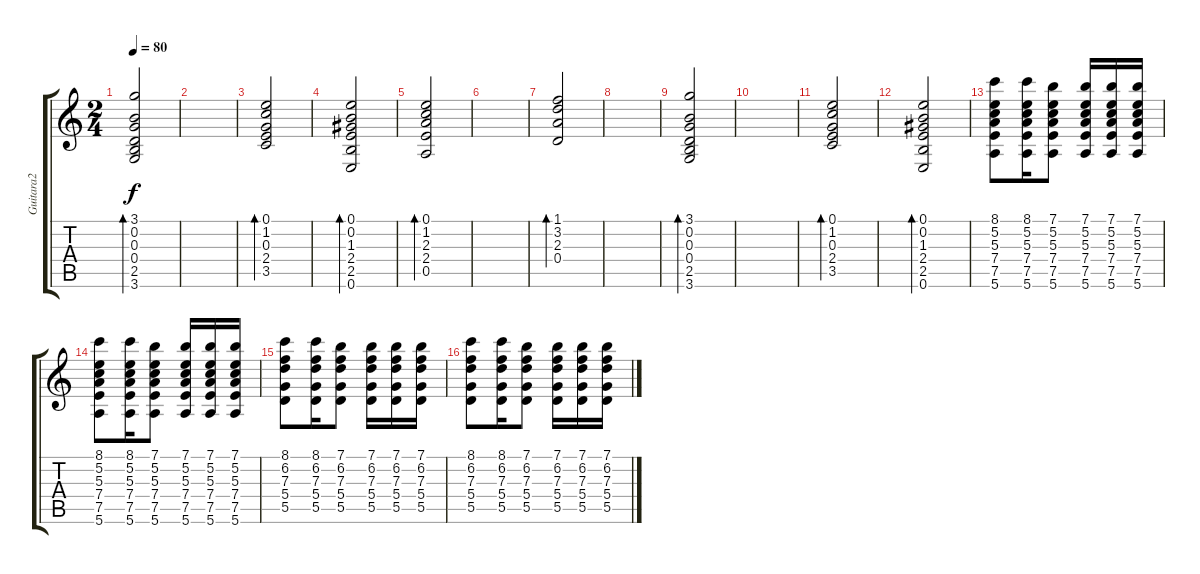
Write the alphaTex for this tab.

\track ("Guitara2" "Guitara2") {instrument acousticguitarnylon}
\staff {score tabs}
\tuning (E4 B3 G3 D3 A2 E2) {hide}
\ts (2 4)
\tempo 80
\clef g2
\ks aminor
(3.1 0.2 0.3 0.4 2.5 3.6).2{bd 240 dy f} |
|
(0.1 1.2 0.3 2.4 3.5).2{bd 240} |
(0.1 0.2 1.3 2.4 2.5 0.6).2{bd 240} |
(0.1 1.2 2.3 2.4 0.5).2{bd 240} |
|
(1.1 3.2 2.3 0.4).2{bd 240} |
|
(3.1 0.2 0.3 0.4 2.5 3.6).2{bd 240} |
|
(0.1 1.2 0.3 2.4 3.5).2{bd 240} |
(0.1 0.2 1.3 2.4 2.5 0.6).2{bd 240} |
(8.1 5.2 5.3 7.4 7.5 5.6).8 (8.1 5.2 5.3 7.4 7.5 5.6).16 (7.1 5.2 5.3 7.4 7.5 5.6).8 (7.1 5.2 5.3 7.4 7.5 5.6).16 (7.1 5.2 5.3 7.4 7.5 5.6).16 (7.1 5.2 5.3 7.4 7.5 5.6).16 |
(8.1 5.2 5.3 7.4 7.5 5.6).8 (8.1 5.2 5.3 7.4 7.5 5.6).16 (7.1 5.2 5.3 7.4 7.5 5.6).8 (7.1 5.2 5.3 7.4 7.5 5.6).16 (7.1 5.2 5.3 7.4 7.5 5.6).16 (7.1 5.2 5.3 7.4 7.5 5.6).16 |
(8.1 6.2 7.3 5.4 5.5).8 (8.1 6.2 7.3 5.4 5.5).16 (7.1 6.2 7.3 5.4 5.5).8 (7.1 6.2 7.3 5.4 5.5).16 (7.1 6.2 7.3 5.4 5.5).16 (7.1 6.2 7.3 5.4 5.5).16 |
(8.1 6.2 7.3 5.4 5.5).8 (8.1 6.2 7.3 5.4 5.5).16 (7.1 6.2 7.3 5.4 5.5).8 (7.1 6.2 7.3 5.4 5.5).16 (7.1 6.2 7.3 5.4 5.5).16 (7.1 6.2 7.3 5.4 5.5).16
